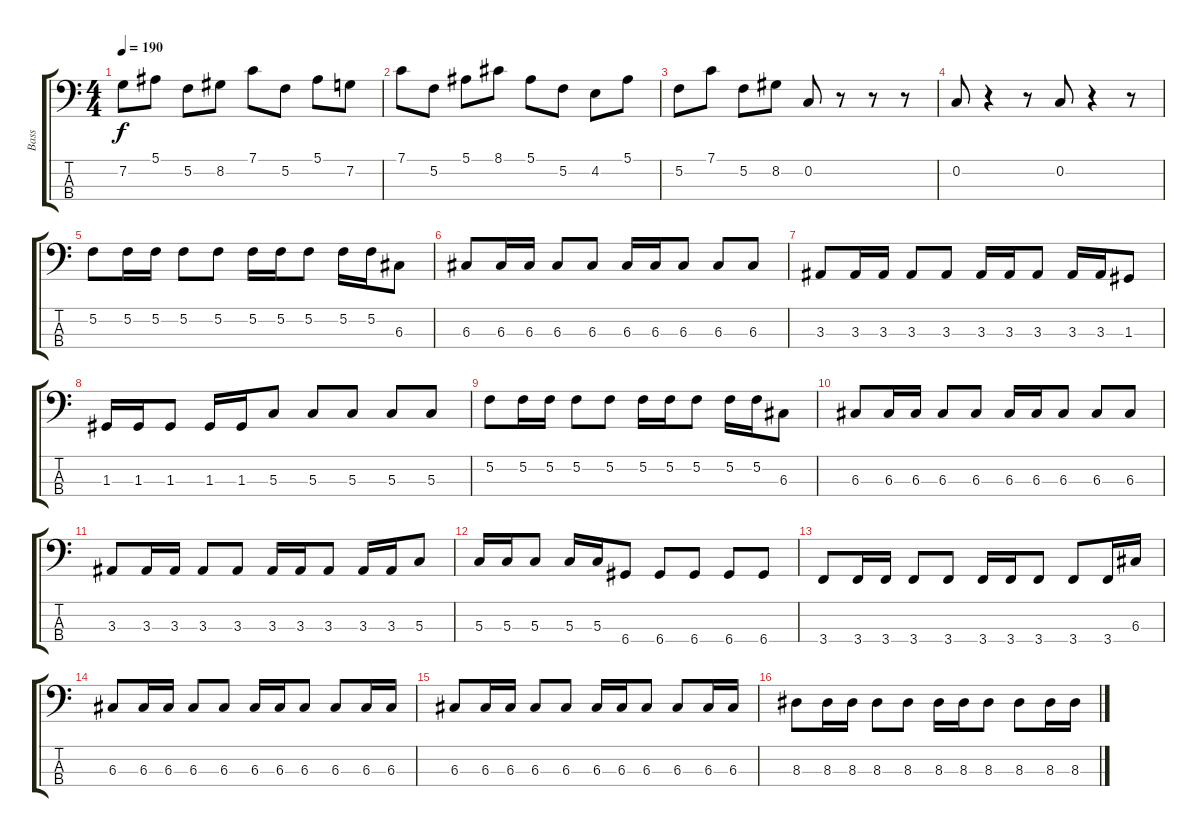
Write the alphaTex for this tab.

\track ("Bass" "Bass") {instrument electricbasspick}
\staff {score tabs}
\tuning (F2 C2 G1 D1) {hide}
\ts (4 4)
\tempo 190
\clef f4
\ks c
7.2.8{dy f} 5.1.8 5.2.8 8.2.8 7.1.8 5.2.8 5.1.8 7.2.8 |
7.1.8 5.2.8 5.1.8 8.1.8 5.1.8 5.2.8 4.2.8 5.1.8 |
5.2.8 7.1.8 5.2.8 8.2.8 0.2.8 r.8 r.8 r.8 |
0.2.8 r.4 r.8 0.2.8 r.4 r.8 |
5.2.8 5.2.16 5.2.16 5.2.8 5.2.8 5.2.16 5.2.16 5.2.8 5.2.16 5.2.16 6.3.8 |
6.3.8 6.3.16 6.3.16 6.3.8 6.3.8 6.3.16 6.3.16 6.3.8 6.3.8 6.3.8 |
3.3.8 3.3.16 3.3.16 3.3.8 3.3.8 3.3.16 3.3.16 3.3.8 3.3.16 3.3.16 1.3.8 |
1.3.16 1.3.16 1.3.8 1.3.16 1.3.16 5.3.8 5.3.8 5.3.8 5.3.8 5.3.8 |
5.2.8 5.2.16 5.2.16 5.2.8 5.2.8 5.2.16 5.2.16 5.2.8 5.2.16 5.2.16 6.3.8 |
6.3.8 6.3.16 6.3.16 6.3.8 6.3.8 6.3.16 6.3.16 6.3.8 6.3.8 6.3.8 |
3.3.8 3.3.16 3.3.16 3.3.8 3.3.8 3.3.16 3.3.16 3.3.8 3.3.16 3.3.16 5.3.8 |
5.3.16 5.3.16 5.3.8 5.3.16 5.3.16 6.4.8 6.4.8 6.4.8 6.4.8 6.4.8 |
3.4.8 3.4.16 3.4.16 3.4.8 3.4.8 3.4.16 3.4.16 3.4.8 3.4.8 3.4.16 6.3.16 |
6.3.8 6.3.16 6.3.16 6.3.8 6.3.8 6.3.16 6.3.16 6.3.8 6.3.8 6.3.16 6.3.16 |
6.3.8 6.3.16 6.3.16 6.3.8 6.3.8 6.3.16 6.3.16 6.3.8 6.3.8 6.3.16 6.3.16 |
8.3.8 8.3.16 8.3.16 8.3.8 8.3.8 8.3.16 8.3.16 8.3.8 8.3.8 8.3.16 8.3.16
